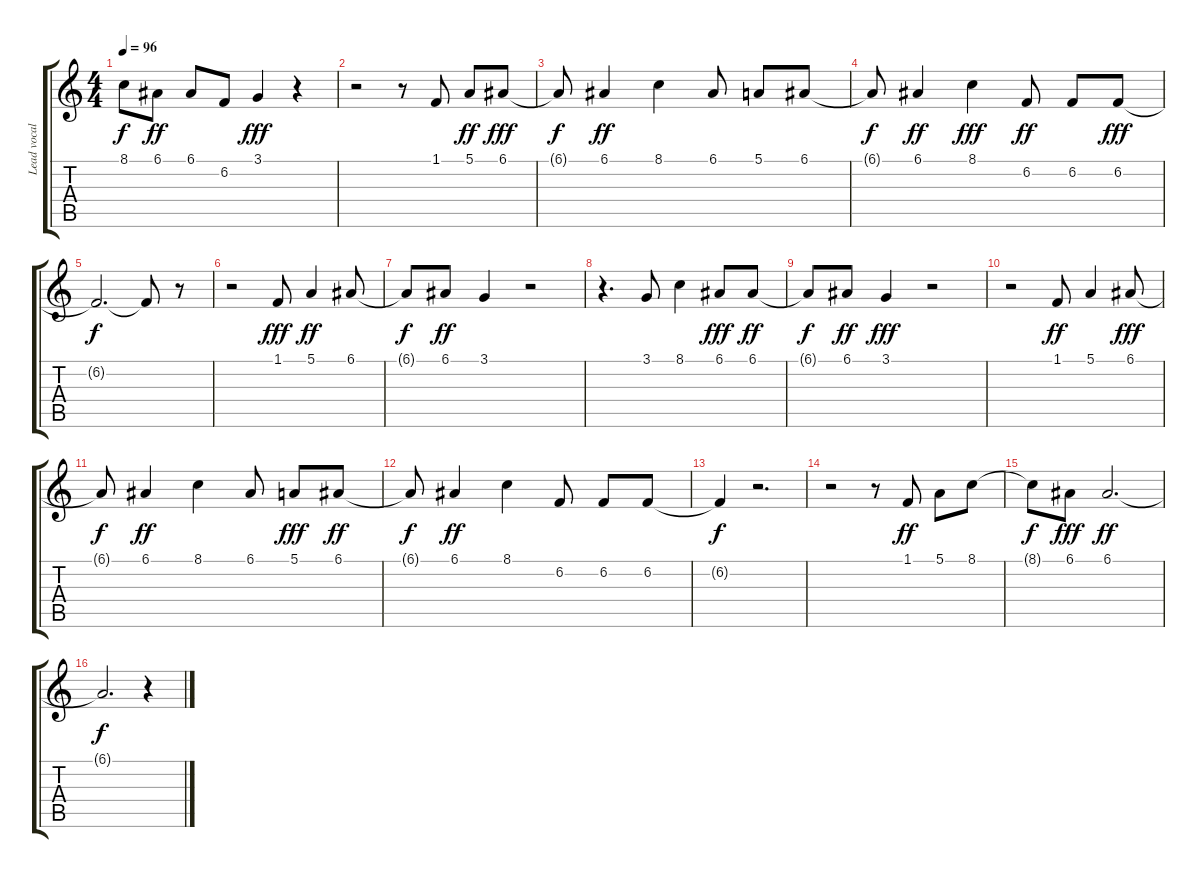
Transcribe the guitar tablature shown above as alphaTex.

\track ("Lead vocals" "Lead vocal") {instrument altosax}
\staff {score tabs}
\tuning (E4 B3 G3 D3 A2 E2) {hide}
\ts (4 4)
\tempo 96
\clef g2
\ks c
8.1{t}.8{dy f} 6.1.8{dy ff} 6.1.8 6.2.8 3.1.4{dy fff} r.4 |
r.2 r.8 1.1.8 5.1.8{dy ff} 6.1.8{dy fff} |
6.1{t}.8{dy f} 6.1.4{dy ff} 8.1.4 6.1.8 5.1.8 6.1.8 |
6.1{t}.8{dy f} 6.1.4{dy ff} 8.1.4{dy fff} 6.2.8{dy ff} 6.2.8 6.2.8{dy fff} |
6.2{t}.2{d dy f} 6.2{t}.8 r.8 |
r.2 1.1.8{dy fff} 5.1.4{dy ff} 6.1.8 |
6.1{t}.8{dy f} 6.1.8{dy ff} 3.1.4 r.2 |
r.4{d} 3.1.8 8.1.4 6.1.8{dy fff} 6.1.8{dy ff} |
6.1{t}.8{dy f} 6.1.8{dy ff} 3.1.4{dy fff} r.2 |
r.2 1.1.8{dy ff} 5.1.4 6.1.8{dy fff} |
6.1{t}.8{dy f} 6.1.4{dy ff} 8.1.4 6.1.8 5.1.8{dy fff} 6.1.8{dy ff} |
6.1{t}.8{dy f} 6.1.4{dy ff} 8.1.4 6.2.8 6.2.8 6.2.8 |
6.2{t}.4{dy f} r.2{d} |
r.2 r.8 1.1.8{dy ff} 5.1.8 8.1.8 |
8.1{t}.8{dy f} 6.1.8{dy fff} 6.1.2{d dy ff} |
6.1{t}.2{d dy f} r.4
